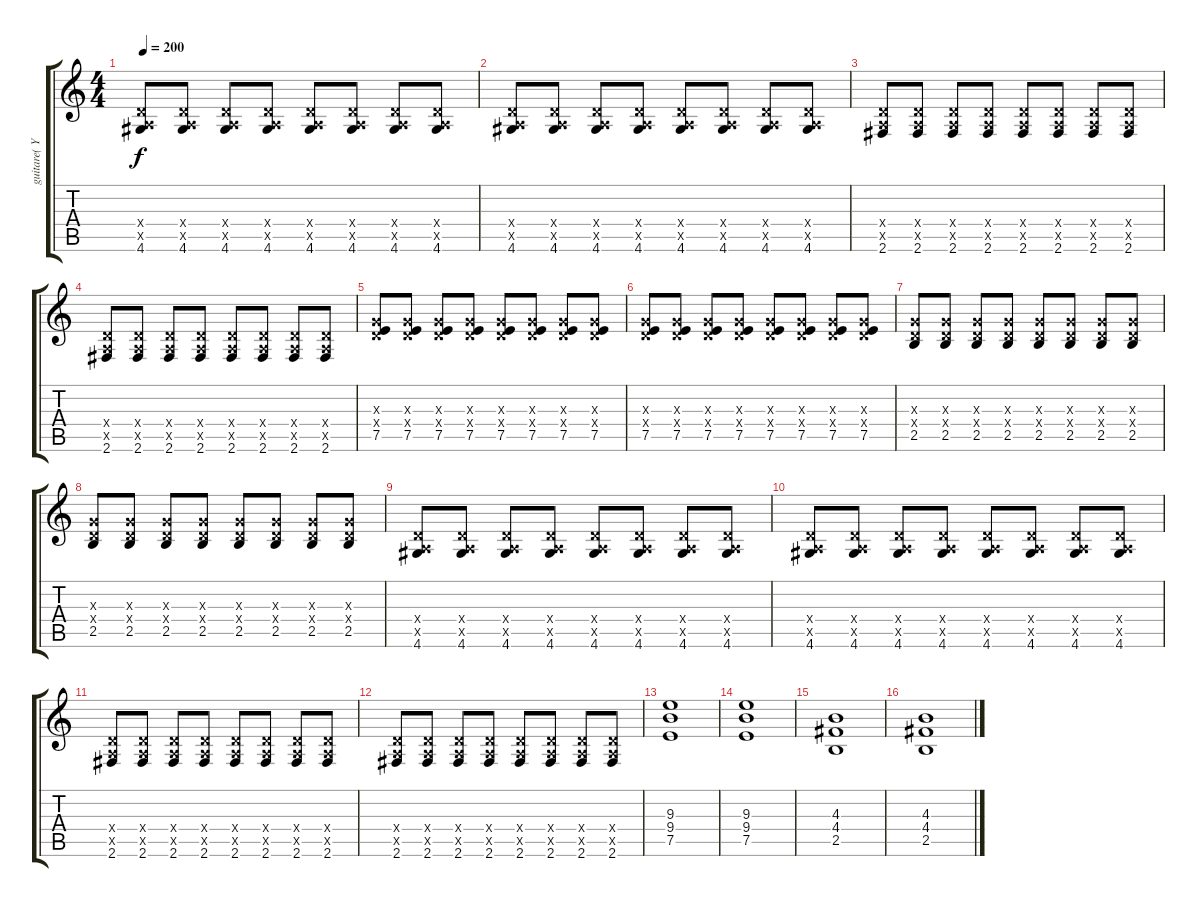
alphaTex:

\track ("guitare( Yves ) " "guitare( Y") {instrument distortionguitar}
\staff {score tabs}
\tuning (E4 B3 G3 D3 A2 E2) {hide}
\ts (4 4)
\tempo 200
\clef g2
\ks c
(0.4{x} 0.5{x} 4.6).8{dy f} (0.4{x} 0.5{x} 4.6).8 (0.4{x} 0.5{x} 4.6).8 (0.4{x} 0.5{x} 4.6).8 (0.4{x} 0.5{x} 4.6).8 (0.4{x} 0.5{x} 4.6).8 (0.4{x} 0.5{x} 4.6).8 (0.4{x} 0.5{x} 4.6).8 |
(0.4{x} 0.5{x} 4.6).8 (0.4{x} 0.5{x} 4.6).8 (0.4{x} 0.5{x} 4.6).8 (0.4{x} 0.5{x} 4.6).8 (0.4{x} 0.5{x} 4.6).8 (0.4{x} 0.5{x} 4.6).8 (0.4{x} 0.5{x} 4.6).8 (0.4{x} 0.5{x} 4.6).8 |
(0.4{x} 0.5{x} 2.6).8 (0.4{x} 0.5{x} 2.6).8 (0.4{x} 0.5{x} 2.6).8 (0.4{x} 0.5{x} 2.6).8 (0.4{x} 0.5{x} 2.6).8 (0.4{x} 0.5{x} 2.6).8 (0.4{x} 0.5{x} 2.6).8 (0.4{x} 0.5{x} 2.6).8 |
(0.4{x} 0.5{x} 2.6).8 (0.4{x} 0.5{x} 2.6).8 (0.4{x} 0.5{x} 2.6).8 (0.4{x} 0.5{x} 2.6).8 (0.4{x} 0.5{x} 2.6).8 (0.4{x} 0.5{x} 2.6).8 (0.4{x} 0.5{x} 2.6).8 (0.4{x} 0.5{x} 2.6).8 |
(0.3{x} 0.4{x} 7.5).8 (0.3{x} 0.4{x} 7.5).8 (0.3{x} 0.4{x} 7.5).8 (0.3{x} 0.4{x} 7.5).8 (0.3{x} 0.4{x} 7.5).8 (0.3{x} 0.4{x} 7.5).8 (0.3{x} 0.4{x} 7.5).8 (0.3{x} 0.4{x} 7.5).8 |
(0.3{x} 0.4{x} 7.5).8 (0.3{x} 0.4{x} 7.5).8 (0.3{x} 0.4{x} 7.5).8 (0.3{x} 0.4{x} 7.5).8 (0.3{x} 0.4{x} 7.5).8 (0.3{x} 0.4{x} 7.5).8 (0.3{x} 0.4{x} 7.5).8 (0.3{x} 0.4{x} 7.5).8 |
(0.3{x} 0.4{x} 2.5).8 (0.3{x} 0.4{x} 2.5).8 (0.3{x} 0.4{x} 2.5).8 (0.3{x} 0.4{x} 2.5).8 (0.3{x} 0.4{x} 2.5).8 (0.3{x} 0.4{x} 2.5).8 (0.3{x} 0.4{x} 2.5).8 (0.3{x} 0.4{x} 2.5).8 |
(0.3{x} 0.4{x} 2.5).8 (0.3{x} 0.4{x} 2.5).8 (0.3{x} 0.4{x} 2.5).8 (0.3{x} 0.4{x} 2.5).8 (0.3{x} 0.4{x} 2.5).8 (0.3{x} 0.4{x} 2.5).8 (0.3{x} 0.4{x} 2.5).8 (0.3{x} 0.4{x} 2.5).8 |
(0.4{x} 0.5{x} 4.6).8 (0.4{x} 0.5{x} 4.6).8 (0.4{x} 0.5{x} 4.6).8 (0.4{x} 0.5{x} 4.6).8 (0.4{x} 0.5{x} 4.6).8 (0.4{x} 0.5{x} 4.6).8 (0.4{x} 0.5{x} 4.6).8 (0.4{x} 0.5{x} 4.6).8 |
(0.4{x} 0.5{x} 4.6).8 (0.4{x} 0.5{x} 4.6).8 (0.4{x} 0.5{x} 4.6).8 (0.4{x} 0.5{x} 4.6).8 (0.4{x} 0.5{x} 4.6).8 (0.4{x} 0.5{x} 4.6).8 (0.4{x} 0.5{x} 4.6).8 (0.4{x} 0.5{x} 4.6).8 |
(0.4{x} 0.5{x} 2.6).8 (0.4{x} 0.5{x} 2.6).8 (0.4{x} 0.5{x} 2.6).8 (0.4{x} 0.5{x} 2.6).8 (0.4{x} 0.5{x} 2.6).8 (0.4{x} 0.5{x} 2.6).8 (0.4{x} 0.5{x} 2.6).8 (0.4{x} 0.5{x} 2.6).8 |
(0.4{x} 0.5{x} 2.6).8 (0.4{x} 0.5{x} 2.6).8 (0.4{x} 0.5{x} 2.6).8 (0.4{x} 0.5{x} 2.6).8 (0.4{x} 0.5{x} 2.6).8 (0.4{x} 0.5{x} 2.6).8 (0.4{x} 0.5{x} 2.6).8 (0.4{x} 0.5{x} 2.6).8 |
(9.3 9.4 7.5).1 |
(9.3 9.4 7.5).1 |
(4.3 4.4 2.5).1 |
(4.3 4.4 2.5).1
